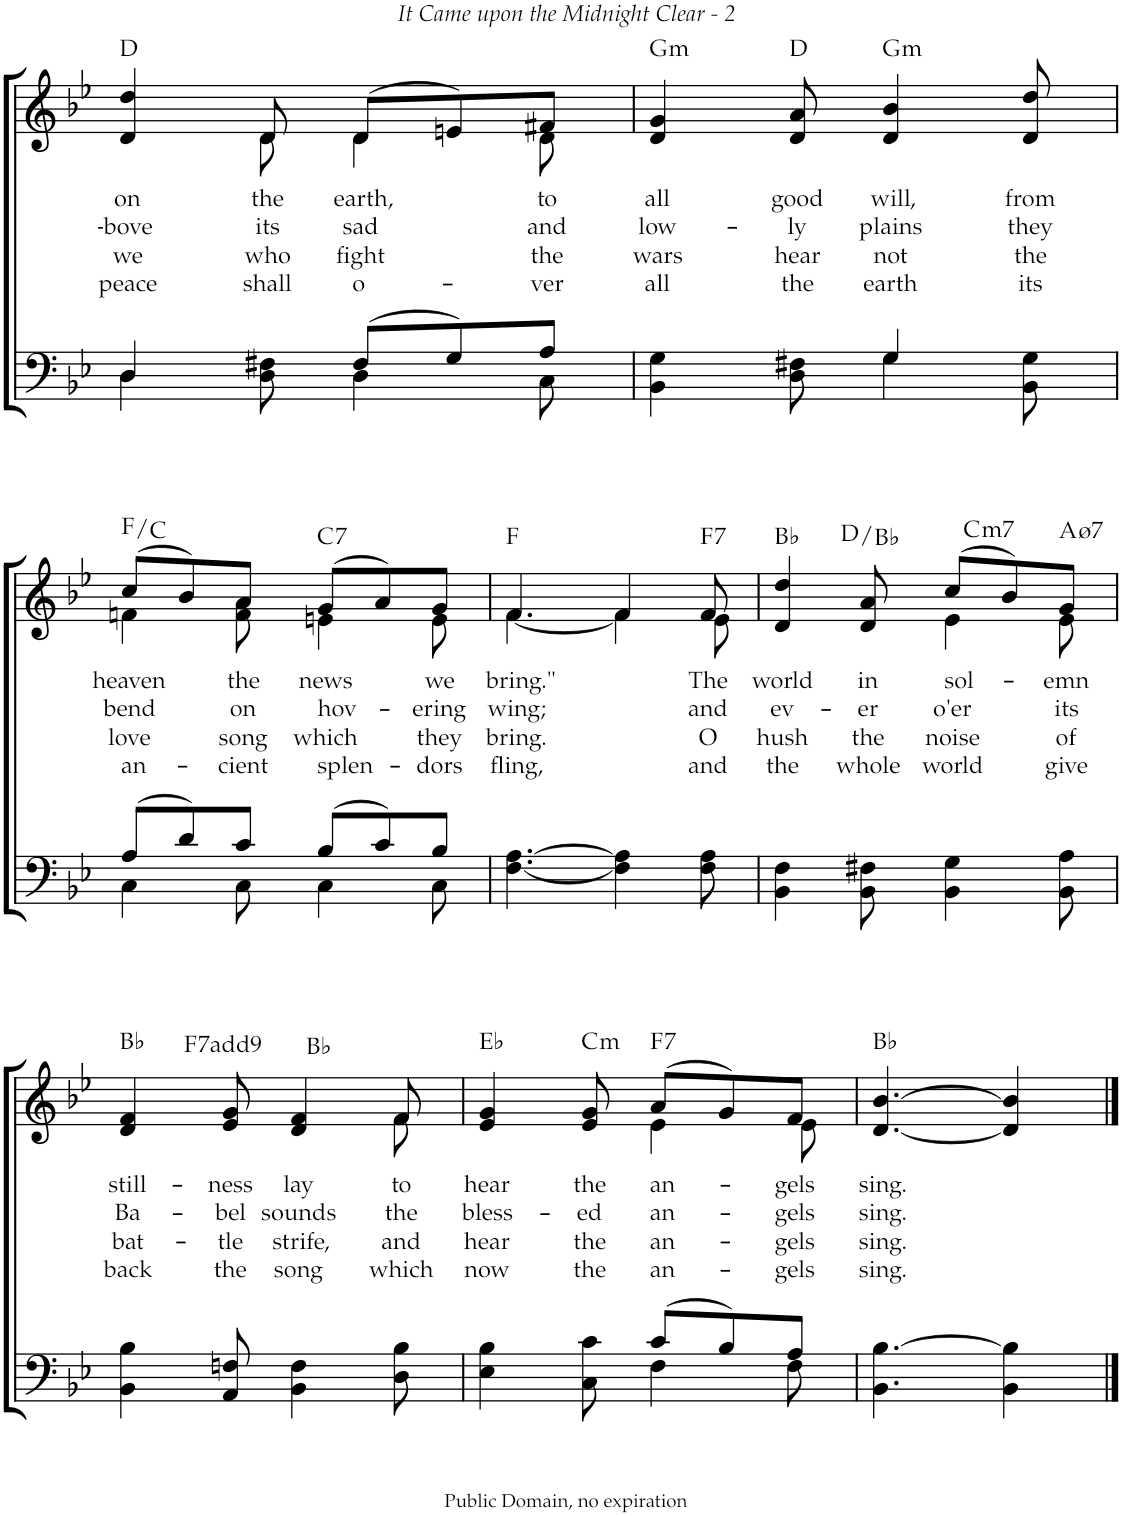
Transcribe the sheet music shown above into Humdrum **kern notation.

**kern	**kern	**text	**text	**text	**text	**harte
*part2	*part1	*part1	*part1	*part1	*part1	*part1
*staff2	*staff1	*staff1	*staff1	*staff1	*staff1	*
*I"Piano	*I"Piano	*	*	*	*	*
*I'Pno	*I'Pno	*	*	*	*	*
!!LO:PB:g=z
*clefF4	*clefG2	*	*	*	*	*
*k[b-e-]	*k[b-e-]	*	*	*	*	*
*M6/8	*M6/8	*	*	*	*	*
=9	=9	=9	=9	=9	=9	=9
*^	*	*	*	*	*	*
!	!	!	!LO:LY:b	!LO:LY:b	!LO:LY:b	!LO:LY:b	!
*	*	*^	*	*	*	*	*
4D/	4D\	4d/ 4dd/	4ryy	on	-bove	we	peace	D:maj
!	!	!	!	!LO:LY:b	!LO:LY:b	!LO:LY:b	!LO:LY:b	!
8D\ 8F#X\	8ryy	8d/	8d\	the	its	who	shall	.
!	!	!	!	!LO:LY:b	!LO:LY:b	!LO:LY:b	!LO:LY:b	!
(>8F#/L	4D\	(8d/L	4d\	earth,	sad	fight	o-	.
8G/)	.	8en/)	.	.	.	.	.	.
!	!	!	!	!LO:LY:b	!LO:LY:b	!LO:LY:b	!LO:LY:b	!
8A/J	8C\	8f#X/J	8d\	to	and	the	-ver	.
=10	=10	=10	=10	=10	=10	=10	=10	=10
!	!	!	!	!LO:LY:b	!LO:LY:b	!LO:LY:b	!LO:LY:b	!LO:H:kt=m
*	*	*v	*v	*	*	*	*	*
4BB-\ 4G\	4.ryy	4d/ 4g/	all	low-	wars	all	G:min
!	!	!	!LO:LY:b	!LO:LY:b	!LO:LY:b	!LO:LY:b	!
8D\ 8F#X\	.	8d/ 8a/	good	-ly	hear	the	D:maj
!	!	!	!LO:LY:b	!LO:LY:b	!LO:LY:b	!LO:LY:b	!LO:H:kt=m
4G/	4G\	4d/ 4b-/	will,	plains	not	earth	G:min
!	!	!	!LO:LY:b	!LO:LY:b	!LO:LY:b	!LO:LY:b	!
8BB-\ 8G\	8ryy	8d/ 8dd/	from	they	the	its	.
!!LO:LB:g=z
=11	=11	=11	=11	=11	=11	=11	=11
!	!	!	!LO:LY:b	!LO:LY:b	!LO:LY:b	!LO:LY:b	!
*	*	*^	*	*	*	*	*
(>8A/L	4C\	(>8cc/L	4fn\	heaven	bend	love	an-	F:maj/5
8d/)	.	8b-/)	.	.	.	.	.	.
!	!	!	!	!LO:LY:b	!LO:LY:b	!LO:LY:b	!LO:LY:b	!
8c/J	8C\	8a/J	8f\ 8a\	the	on	song	-cient	.
!	!	!	!	!LO:LY:b	!LO:LY:b	!LO:LY:b	!LO:LY:b	!LO:H:kt=7
(>8B-/L	4C\	(>8g/L	4en\	news	hov-	which	splen-	C:7
8c/)	.	8a/)	.	.	.	.	.	.
!	!	!	!	!LO:LY:b	!LO:LY:b	!LO:LY:b	!LO:LY:b	!
8B-/J	8C\	8g/J	8e\	we	-ering	they	-dors	.
=12	=12	=12	=12	=12	=12	=12	=12	=12
!	!	!	!	!LO:LY:b	!LO:LY:b	!LO:LY:b	!LO:LY:b	!
*v	*v	*	*	*	*	*	*	*
[<4.F\ [>4.A\	4.f/	[<4.f\	bring."	wing;	bring.	fling,	F:maj
4F\] 4A\]	4f/	4f\]	.	.	.	.	.
!	!	!	!LO:LY:b	!LO:LY:b	!LO:LY:b	!LO:LY:b	!LO:H:kt=7
8F\ 8A\	8f/	8e-\	The	and	O	and	F:7
=13	=13	=13	=13	=13	=13	=13	=13
!	!	!	!LO:LY:b	!LO:LY:b	!LO:LY:b	!LO:LY:b	!
4BB-\ 4F\	4d/ 4dd/	4.ryy	world	ev-	hush	the	Bb:maj
!	!	!	!LO:LY:b	!LO:LY:b	!LO:LY:b	!LO:LY:b	!
8BB-\ 8F#X\	8d/ 8a/	.	in	-er	the	whole	D:maj/b6
!	!	!	!LO:LY:b	!LO:LY:b	!LO:LY:b	!LO:LY:b	!LO:H:kt=m7
4BB-\ 4G\	(>8cc/L	4e-\	sol-	o'er	noise	world	C:min7
.	8b-/)	.	.	.	.	.	.
!	!	!	!LO:LY:b	!LO:LY:b	!LO:LY:b	!LO:LY:b	!LO:H:kt=7
8BB-\ 8A\	8g/J	8e-\	-emn	its	of	give	A:hdim7
!!LO:LB:g=z	!!
=14	=14	=14	=14	=14	=14	=14	=14
!	!	!	!LO:LY:b	!LO:LY:b	!LO:LY:b	!LO:LY:b	!
4BB-\ 4B-\	4d/ 4f/	8ryy	still-	Ba-	bat-	back	Bb:maj
!	!	!	!LO:LY:b	!LO:LY:b	!LO:LY:b	!LO:LY:b	!LO:H:kt=7
*	*v	*v	*	*	*	*	*
8AA/ 8Fn/	8e-/ 8g/	-ness	-bel	-tle	the	F:7(9)
!	!	!LO:LY:b	!LO:LY:b	!LO:LY:b	!LO:LY:b	!
4BB-\ 4F\	4d/ 4f/	lay	sounds	strife,	song	Bb:maj
!	!	!LO:LY:b	!LO:LY:b	!LO:LY:b	!LO:LY:b	!
*	*^	*	*	*	*	*
8D\ 8B-\	8f/	8f\	to	the	and	which	.
=15	=15	=15	=15	=15	=15	=15	=15
*^	*	*	*	*	*	*	*
!	!	!	!	!LO:LY:b	!LO:LY:b	!LO:LY:b	!LO:LY:b	!
4E-\ 4B-\	4.ryy	4e-/ 4g/	4.ryy	hear	bless-	hear	now	Eb:maj
!	!	!	!	!LO:LY:b	!LO:LY:b	!LO:LY:b	!LO:LY:b	!LO:H:kt=m
8C\ 8c\	.	8e-/ 8g/	.	the	-ed	the	the	C:min
!	!	!	!	!LO:LY:b	!LO:LY:b	!LO:LY:b	!LO:LY:b	!LO:H:kt=7
(8c/L	4F\	(8a/L	4e-\	an-	an-	an-	an-	F:7
8B-/)	.	8g/)	.	.	.	.	.	.
!	!	!	!	!LO:LY:b	!LO:LY:b	!LO:LY:b	!LO:LY:b	!
8A/J	8F\	8f/J	8e-\	-gels	-gels	-gels	-gels	.
=16	=16	=16	=16	=16	=16	=16	=16	=16
!	!	!	!	!LO:LY:b	!LO:LY:b	!LO:LY:b	!LO:LY:b	!
*v	*v	*	*	*	*	*	*	*
*	*v	*v	*	*	*	*	*
4.BB-\ [>4.B-\	[<4.d/ [>4.b-/	sing.	sing.	sing.	sing.	Bb:maj
4BB-\ 4B-\]	4d/] 4b-/]	.	.	.	.	.
==	==	==	==	==	==	==
*-	*-	*-	*-	*-	*-	*-
